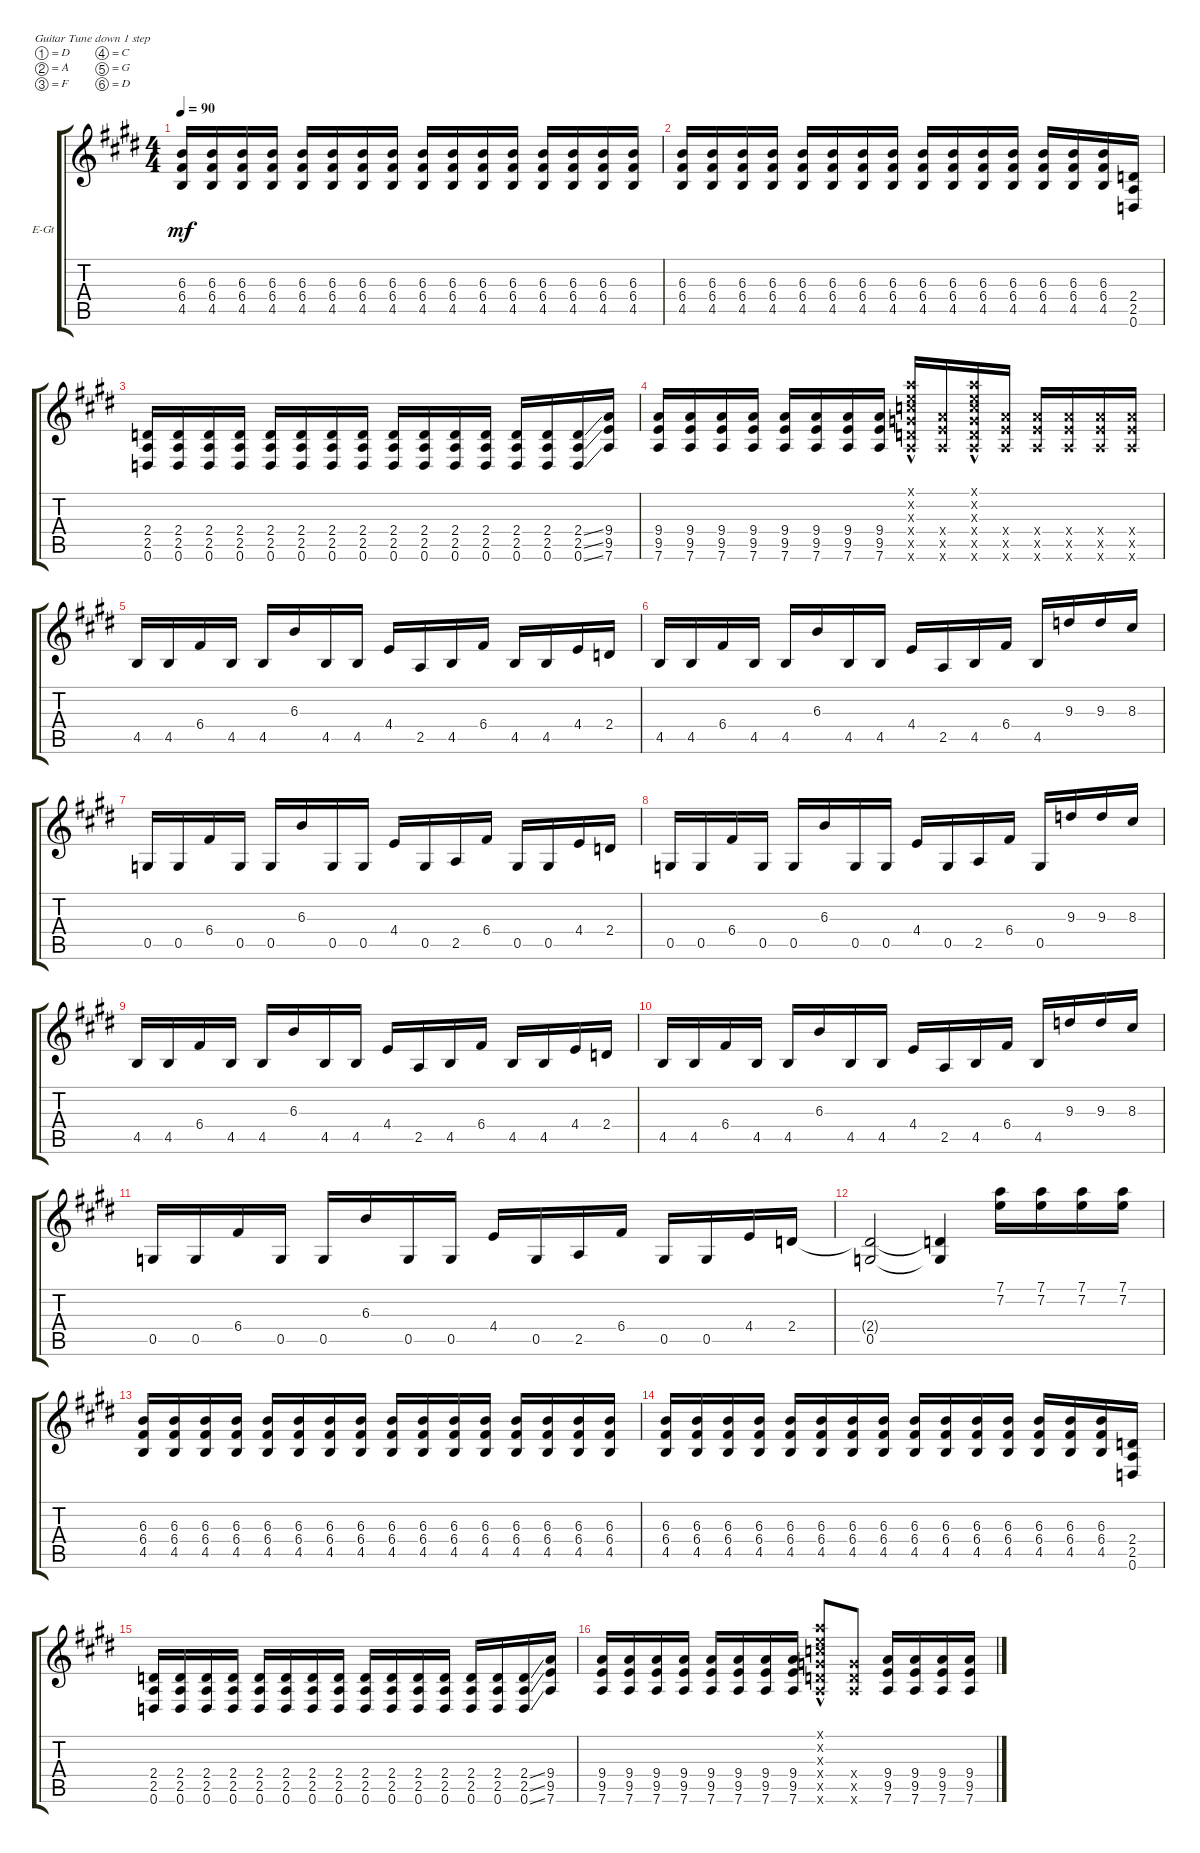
\defaultSystemsLayout 4
\bracketExtendMode groupsimilarinstruments
\firstSystemTrackNameOrientation horizontal
\otherSystemsTrackNameOrientation horizontal
\track ("Electric Guitar" "E-Gt") {instrument distortionguitar}
\staff {score tabs}
\tuning (D4 A3 F3 C3 G2 D2)
\ts (4 4)
\tempo 90
\clef g2
\ks e
(4.5 6.4 6.3).16{dy mf instrument distortionguitar} (4.5 6.4 6.3).16 (4.5 6.4 6.3).16 (4.5 6.4 6.3).16 (4.5 6.4 6.3).16 (4.5 6.4 6.3).16 (4.5 6.4 6.3).16 (4.5 6.4 6.3).16 (4.5 6.4 6.3).16 (4.5 6.4 6.3).16 (4.5 6.4 6.3).16 (4.5 6.4 6.3).16 (4.5 6.4 6.3).16 (4.5 6.4 6.3).16 (4.5 6.4 6.3).16 (4.5 6.4 6.3).16 |
(4.5 6.4 6.3).16 (4.5 6.4 6.3).16 (4.5 6.4 6.3).16 (4.5 6.4 6.3).16 (4.5 6.4 6.3).16 (4.5 6.4 6.3).16 (4.5 6.4 6.3).16 (4.5 6.4 6.3).16 (4.5 6.4 6.3).16 (4.5 6.4 6.3).16 (4.5 6.4 6.3).16 (4.5 6.4 6.3).16 (4.5 6.4 6.3).16 (4.5 6.4 6.3).16 (4.5 6.4 6.3).16 (0.6 2.5 2.4).16 |
\scale
0.549342 (0.6 2.5 2.4).16 (0.6 2.5 2.4).16 (0.6 2.5 2.4).16 (0.6 2.5 2.4).16 (0.6 2.5 2.4).16 (0.6 2.5 2.4).16 (0.6 2.5 2.4).16 (0.6 2.5 2.4).16 (0.6 2.5 2.4).16 (0.6 2.5 2.4).16 (0.6 2.5 2.4).16 (0.6 2.5 2.4).16 (0.6 2.5 2.4).16 (0.6 2.5 2.4).16 (0.6{ss} 2.5{ss} 2.4{ss}).16 (7.6 9.5 9.4).16 |
\scale
0.450658 (7.6 9.5 9.4).16 (7.6 9.5 9.4).16 (7.6 9.5 9.4).16 (7.6 9.5 9.4).16 (7.6 9.5 9.4).16 (7.6 9.5 9.4).16 (7.6 9.5 9.4).16 (7.6 9.5 9.4).16 (7.6{hac x} 7.5{hac x} 7.4{hac x} 7.1{hac x} 7.3{hac x} 7.2{hac x}).16 (7.6{x} 9.5{x} 9.4{x}).16 (7.6{hac x} 7.5{hac x} 7.4{hac x} 7.1{hac x} 7.3{hac x} 7.2{hac x}).16 (7.6{x} 9.5{x} 9.4{x}).16 (7.6{x} 9.5{x} 9.4{x}).16 (7.6{x} 9.5{x} 9.4{x}).16 (7.6{x} 9.5{x} 9.4{x}).16 (7.6{x} 9.5{x} 9.4{x}).16 |
4.5.16 4.5.16 6.4.16 4.5.16 4.5.16 6.3.16 4.5.16 4.5.16 4.4.16 2.5.16 4.5.16 6.4.16 4.5.16 4.5.16 4.4.16 2.4.16 |
4.5.16 4.5.16 6.4.16 4.5.16 4.5.16 6.3.16 4.5.16 4.5.16 4.4.16 2.5.16 4.5.16 6.4.16 4.5.16 9.3.16 9.3.16 8.3.16 |
0.5.16 0.5.16 6.4.16 0.5.16 0.5.16 6.3.16 0.5.16 0.5.16 4.4.16 0.5.16 2.5.16 6.4.16 0.5.16 0.5.16 4.4.16 2.4.16 |
0.5.16 0.5.16 6.4.16 0.5.16 0.5.16 6.3.16 0.5.16 0.5.16 4.4.16 0.5.16 2.5.16 6.4.16 0.5.16 9.3.16 9.3.16 8.3.16 |
4.5.16 4.5.16 6.4.16 4.5.16 4.5.16 6.3.16 4.5.16 4.5.16 4.4.16 2.5.16 4.5.16 6.4.16 4.5.16 4.5.16 4.4.16 2.4.16 |
4.5.16 4.5.16 6.4.16 4.5.16 4.5.16 6.3.16 4.5.16 4.5.16 4.4.16 2.5.16 4.5.16 6.4.16 4.5.16 9.3.16 9.3.16 8.3.16 |
0.5.16 0.5.16 6.4.16 0.5.16 0.5.16 6.3.16 0.5.16 0.5.16 4.4.16 0.5.16 2.5.16 6.4.16 0.5.16 0.5.16 4.4.16 2.4.16 |
(0.5 2.4{t}).2 (0.5{t} 2.4{t}).4 (7.1 7.2).16 (7.1 7.2).16 (7.1 7.2).16 (7.1 7.2).16 |
(4.5 6.4 6.3).16 (4.5 6.4 6.3).16 (4.5 6.4 6.3).16 (4.5 6.4 6.3).16 (4.5 6.4 6.3).16 (4.5 6.4 6.3).16 (4.5 6.4 6.3).16 (4.5 6.4 6.3).16 (4.5 6.4 6.3).16 (4.5 6.4 6.3).16 (4.5 6.4 6.3).16 (4.5 6.4 6.3).16 (4.5 6.4 6.3).16 (4.5 6.4 6.3).16 (4.5 6.4 6.3).16 (4.5 6.4 6.3).16 |
(4.5 6.4 6.3).16 (4.5 6.4 6.3).16 (4.5 6.4 6.3).16 (4.5 6.4 6.3).16 (4.5 6.4 6.3).16 (4.5 6.4 6.3).16 (4.5 6.4 6.3).16 (4.5 6.4 6.3).16 (4.5 6.4 6.3).16 (4.5 6.4 6.3).16 (4.5 6.4 6.3).16 (4.5 6.4 6.3).16 (4.5 6.4 6.3).16 (4.5 6.4 6.3).16 (4.5 6.4 6.3).16 (0.6 2.5 2.4).16 |
(0.6 2.5 2.4).16 (0.6 2.5 2.4).16 (0.6 2.5 2.4).16 (0.6 2.5 2.4).16 (0.6 2.5 2.4).16 (0.6 2.5 2.4).16 (0.6 2.5 2.4).16 (0.6 2.5 2.4).16 (0.6 2.5 2.4).16 (0.6 2.5 2.4).16 (0.6 2.5 2.4).16 (0.6 2.5 2.4).16 (0.6 2.5 2.4).16 (0.6 2.5 2.4).16 (0.6{ss} 2.5{ss} 2.4{ss}).16 (7.6 9.5 9.4).16 |
\scale
0.543897 (7.6 9.5 9.4).16 (7.6 9.5 9.4).16 (7.6 9.5 9.4).16 (7.6 9.5 9.4).16 (7.6 9.5 9.4).16 (7.6 9.5 9.4).16 (7.6 9.5 9.4).16 (7.6 9.5 9.4).16 (7.6{hac x} 7.5{hac x} 7.4{hac x} 7.1{hac x} 7.3{hac x} 7.2{hac x}).8 (7.6{x} 7.5{x} 7.4{x}).8 (7.6 9.5 9.4).16 (7.6 9.5 9.4).16 (7.6 9.5 9.4).16 (7.6 9.5 9.4).16
